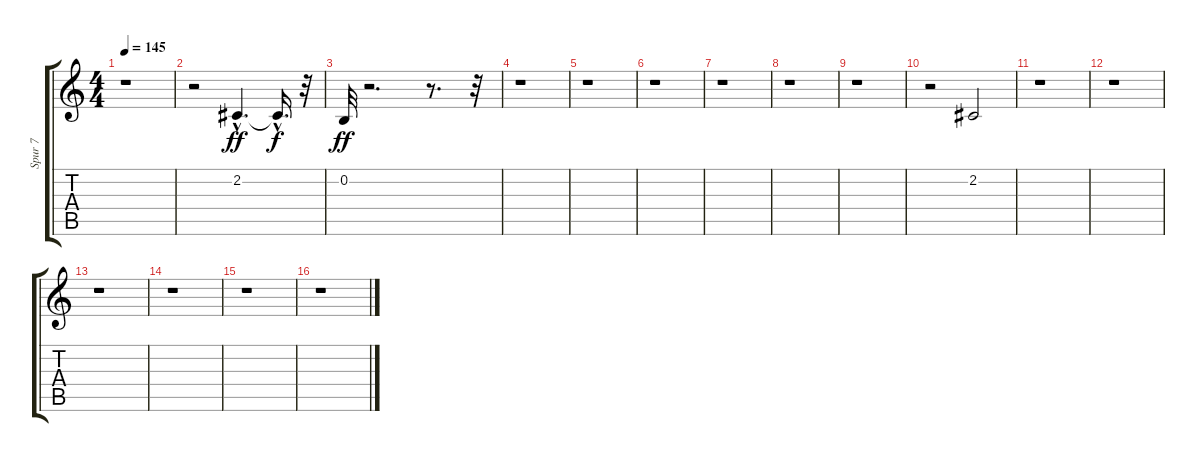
\track ("Spur 7" "Spur 7") {instrument brightacousticpiano}
\staff {score tabs}
\tuning (E4 B3 G3 D3 A2 E2) {hide}
\ts (4 4)
\tempo 145
\clef g2
\ks c
r.1{dy ff} |
r.2 2.2{hac}.4{d instrument reversecymbal} 2.2{hac t}.16{d dy f} r.32 |
0.2.32{dy ff} r.2{d} r.8{d} r.32 |
r.1 |
r.1 |
r.1 |
r.1 |
r.1 |
r.1 |
r.2 2.2.2{instrument reversecymbal} |
r.1 |
r.1 |
r.1 |
r.1 |
r.1 |
r.1
